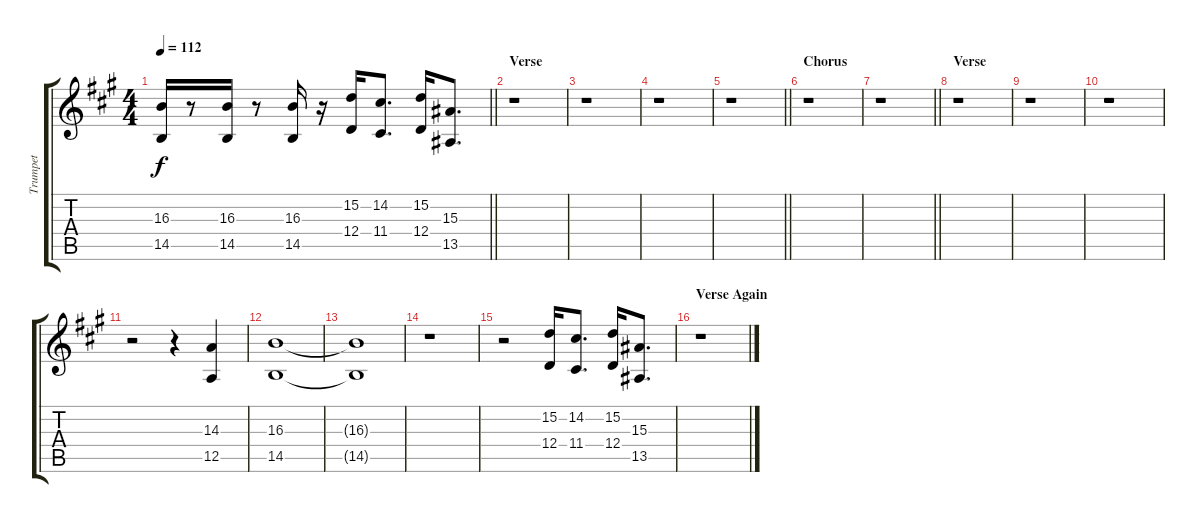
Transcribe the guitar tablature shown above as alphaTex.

\track ("Trumpet" "Trumpet") {instrument trumpet}
\staff {score tabs}
\tuning (E4 B3 G3 D3 A2 E2) {hide}
\ts (4 4)
\tempo 112
\clef g2
\barLineRight lightlight
\ks a
(16.3 14.5).16{dy f} r.8 (16.3 14.5).16 r.8 (16.3 14.5).16 r.16 (15.2 12.4).16 (14.2 11.4).8{d} (15.2 12.4).16 (15.3 13.5).8{d} |
\section ("" "Verse")
r.1 |
r.1 |
r.1 |
\barLineRight lightlight
r.1 |
\section ("" "Chorus")
r.1 |
\barLineRight lightlight
r.1 |
\section ("" "Verse")
r.1 |
r.1 |
r.1 |
r.2 r.4 (14.3 12.5).4 |
(16.3 14.5).1 |
(16.3{t} 14.5{t}).1 |
r.1 |
r.2 (15.2 12.4).16 (14.2 11.4).8{d} (15.2 12.4).16 (15.3 13.5).8{d} |
\section ("" "Verse Again")
r.1
